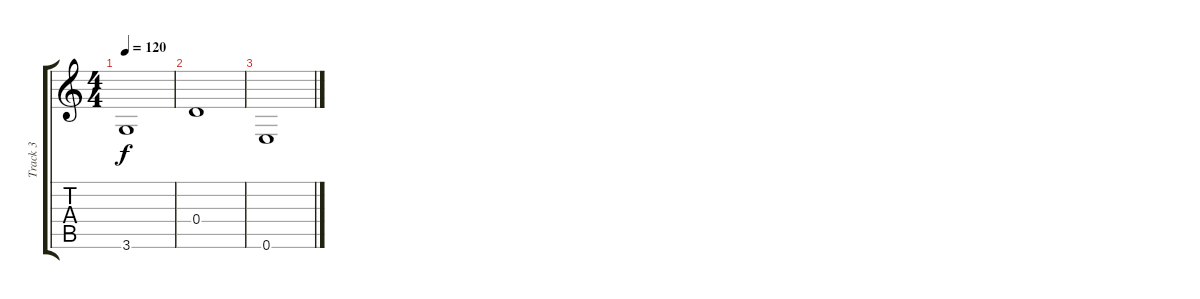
\track ("Track 3" "Track 3") {instrument electricbassfinger}
\staff {score tabs}
\tuning (E4 B3 G3 D3 A2 E2) {hide}
\ts (4 4)
\tempo 120
\clef g2
\ks c
3.6.1{dy f} |
0.4.1 |
0.6.1
